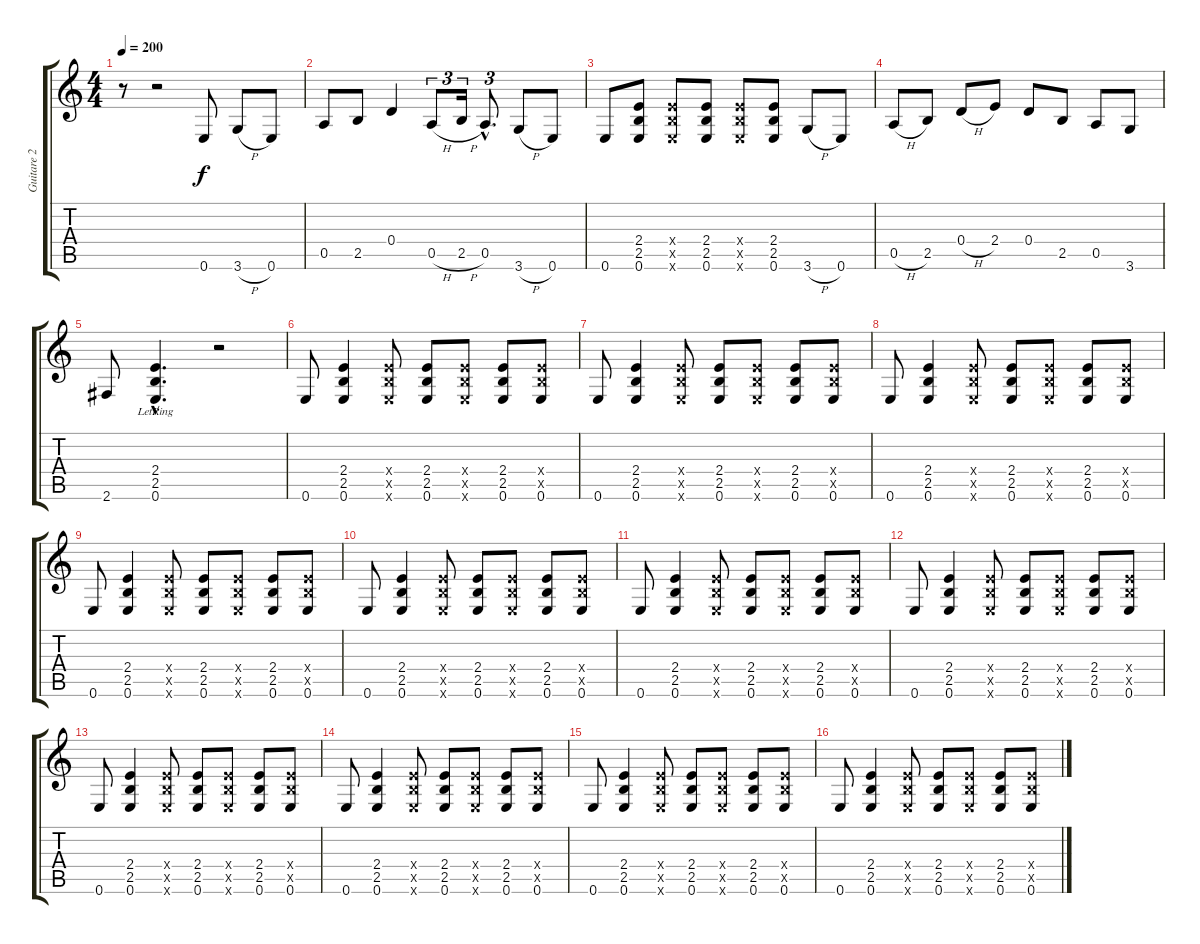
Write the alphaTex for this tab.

\track ("Guitare 2" "Guitare 2") {instrument overdrivenguitar}
\staff {score tabs}
\tuning (E4 B3 G3 D3 A2 E2) {hide}
\ts (4 4)
\tempo 200
\clef g2
\ks c
r.8{dy f} r.2 0.6.8 3.6{h}.8 0.6.8 |
0.5.8 2.5.8 0.4.4 0.5{h}.8{tu (3 2)} 2.5{h}.16{tu (3 2)} 0.5{hac}.8{d tu (3 2)} 3.6{h}.8 0.6.8 |
0.6.8 (2.4 2.5 0.6).8 (2.4{x} 2.5{x} 0.6{x}).8 (2.4 2.5 0.6).8 (2.4{x} 2.5{x} 0.6{x}).8 (2.4 2.5 0.6).8 3.6{h}.8 0.6.8 |
0.5{h}.8 2.5.8 0.4{h}.8 2.4.8 0.4.8 2.5.8 0.5.8 3.6.8 |
2.6.8 (2.4{hac lr} 2.5{hac lr} 0.6{hac lr}).4{d} r.2 |
0.6.8 (2.4 2.5 0.6).4 (2.4{x} 2.5{x} 0.6{x}).8 (2.4 2.5 0.6).8 (2.4{x} 2.5{x} 0.6{x}).8 (2.4 2.5 0.6).8 (2.4{x} 2.5{x} 0.6).8 |
0.6.8 (2.4 2.5 0.6).4 (2.4{x} 2.5{x} 0.6{x}).8 (2.4 2.5 0.6).8 (2.4{x} 2.5{x} 0.6{x}).8 (2.4 2.5 0.6).8 (2.4{x} 2.5{x} 0.6).8 |
0.6.8 (2.4 2.5 0.6).4 (2.4{x} 2.5{x} 0.6{x}).8 (2.4 2.5 0.6).8 (2.4{x} 2.5{x} 0.6{x}).8 (2.4 2.5 0.6).8 (2.4{x} 2.5{x} 0.6).8 |
0.6.8 (2.4 2.5 0.6).4 (2.4{x} 2.5{x} 0.6{x}).8 (2.4 2.5 0.6).8 (2.4{x} 2.5{x} 0.6{x}).8 (2.4 2.5 0.6).8 (2.4{x} 2.5{x} 0.6).8 |
0.6.8 (2.4 2.5 0.6).4 (2.4{x} 2.5{x} 0.6{x}).8 (2.4 2.5 0.6).8 (2.4{x} 2.5{x} 0.6{x}).8 (2.4 2.5 0.6).8 (2.4{x} 2.5{x} 0.6).8 |
0.6.8 (2.4 2.5 0.6).4 (2.4{x} 2.5{x} 0.6{x}).8 (2.4 2.5 0.6).8 (2.4{x} 2.5{x} 0.6{x}).8 (2.4 2.5 0.6).8 (2.4{x} 2.5{x} 0.6).8 |
0.6.8 (2.4 2.5 0.6).4 (2.4{x} 2.5{x} 0.6{x}).8 (2.4 2.5 0.6).8 (2.4{x} 2.5{x} 0.6{x}).8 (2.4 2.5 0.6).8 (2.4{x} 2.5{x} 0.6).8 |
0.6.8 (2.4 2.5 0.6).4 (2.4{x} 2.5{x} 0.6{x}).8 (2.4 2.5 0.6).8 (2.4{x} 2.5{x} 0.6{x}).8 (2.4 2.5 0.6).8 (2.4{x} 2.5{x} 0.6).8 |
0.6.8 (2.4 2.5 0.6).4 (2.4{x} 2.5{x} 0.6{x}).8 (2.4 2.5 0.6).8 (2.4{x} 2.5{x} 0.6{x}).8 (2.4 2.5 0.6).8 (2.4{x} 2.5{x} 0.6).8 |
0.6.8 (2.4 2.5 0.6).4 (2.4{x} 2.5{x} 0.6{x}).8 (2.4 2.5 0.6).8 (2.4{x} 2.5{x} 0.6{x}).8 (2.4 2.5 0.6).8 (2.4{x} 2.5{x} 0.6).8 |
0.6.8 (2.4 2.5 0.6).4 (2.4{x} 2.5{x} 0.6{x}).8 (2.4 2.5 0.6).8 (2.4{x} 2.5{x} 0.6{x}).8 (2.4 2.5 0.6).8 (2.4{x} 2.5{x} 0.6).8
